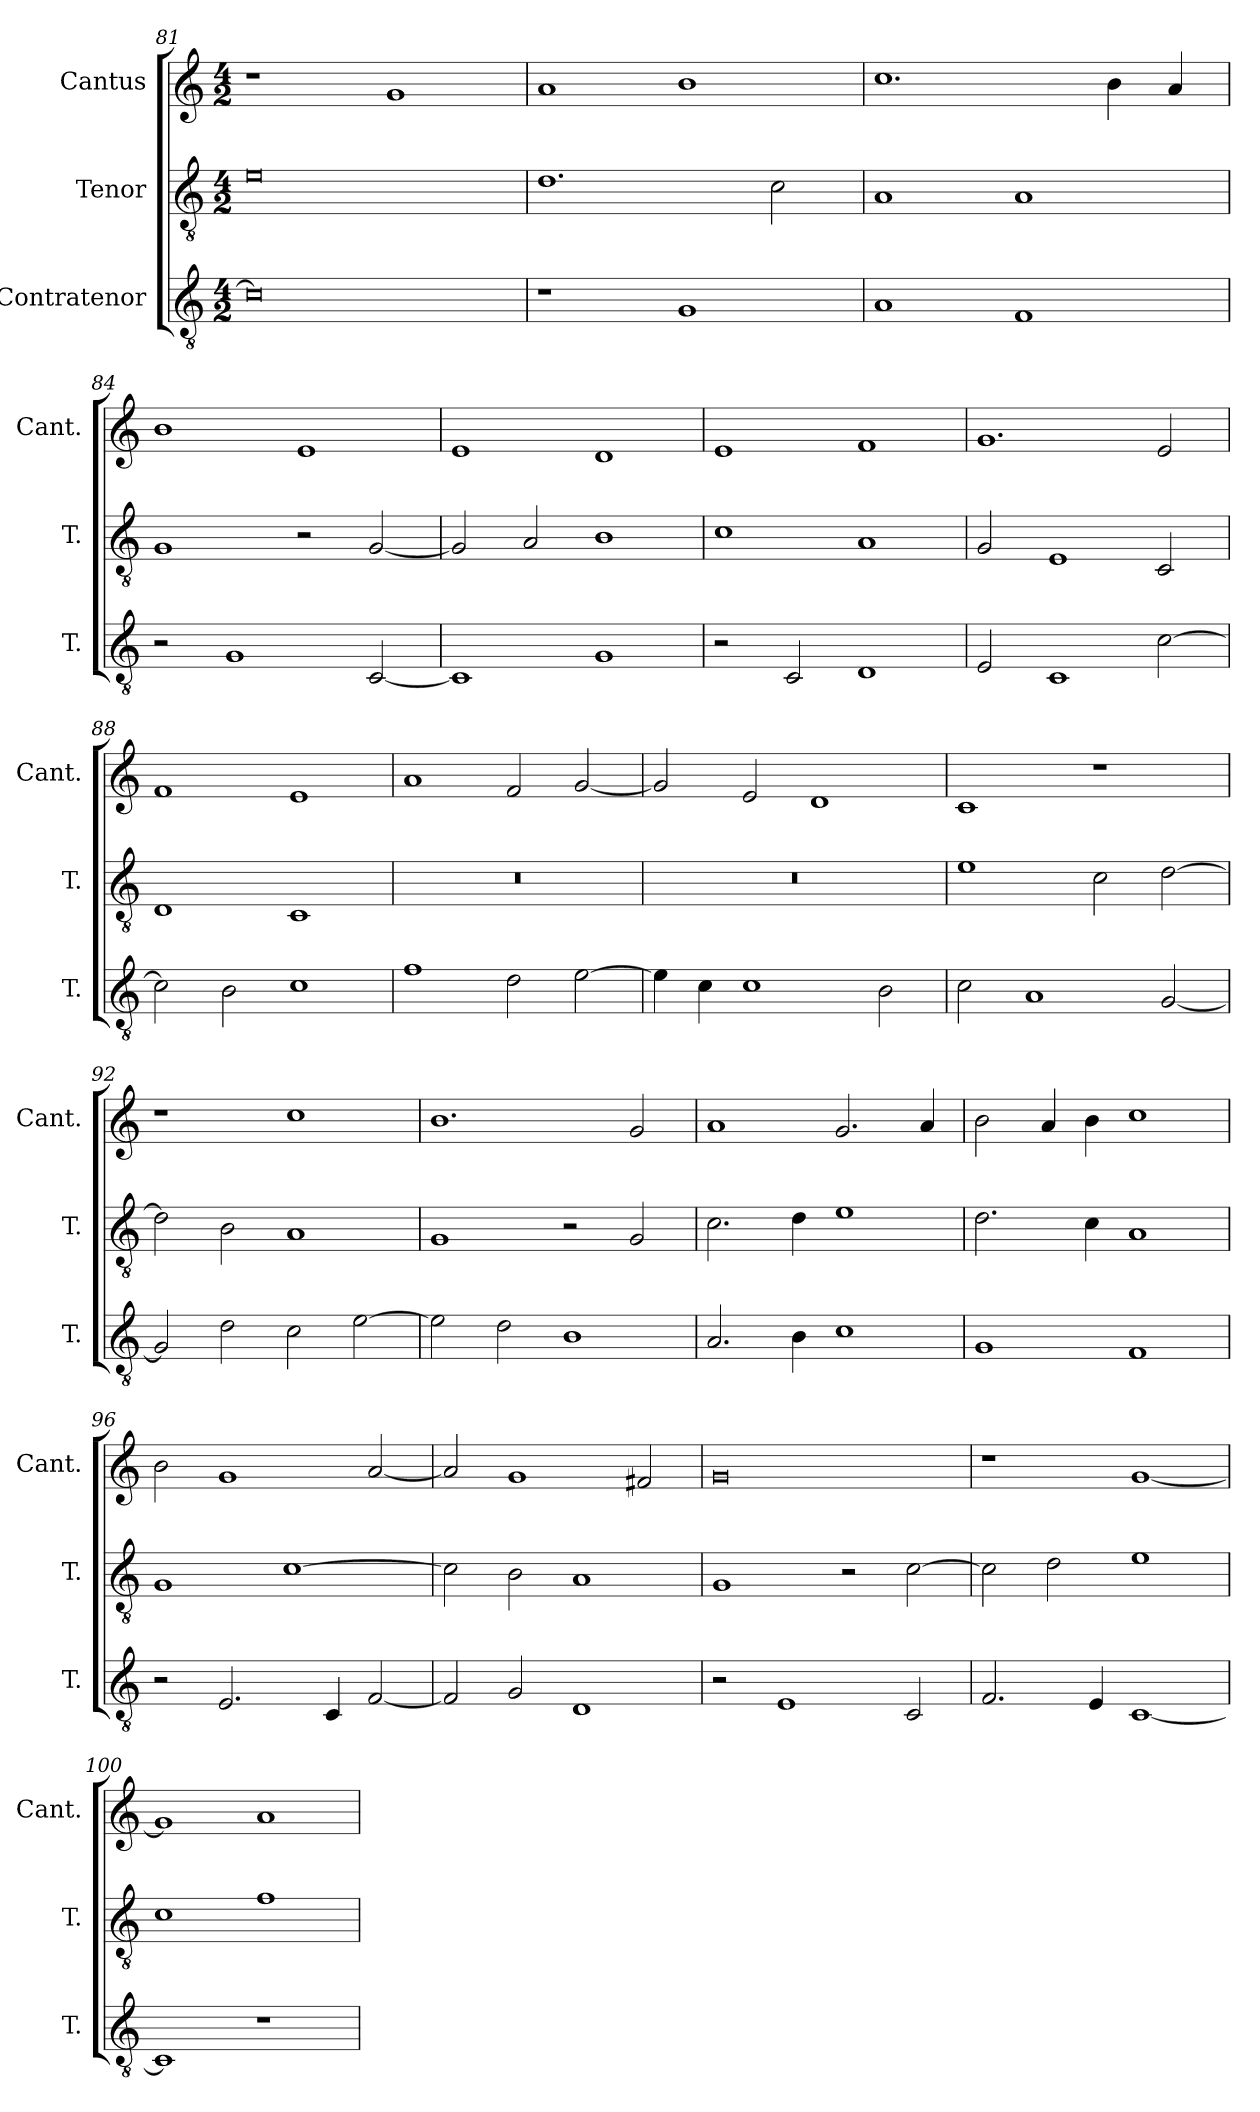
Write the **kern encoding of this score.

**kern	**kern	**kern
*part3	*part2	*part1
*staff3	*staff2	*staff1
*I"Contratenor	*I"Tenor	*I"Cantus
*I'T.	*I'T.	*I'Cant.
*clefGv2	*clefGv2	*clefG2
*ITrd7c12	*ITrd7c12	*
*k[]	*k[]	*k[]
*C:	*C:	*C:
*M4/2	*M4/2	*M4/2
=81	=81	=81
0C\]	0E\	1r
.	.	1g/
=82	=82	=82
1r	1.D\	1a/
1GG/	.	1b\
.	2C\	.
=83	=83	=83
1AA/	1AA/	1.cc\
1FF/	1AA/	.
.	.	4b\
.	.	4a/
=84	=84	=84
2r	1GG/	1b\
1GG/	.	.
.	2r	1e/
[2CC/	[2GG/	.
=85	=85	=85
1CC/]	2GG/]	1e/
.	2AA/	.
1GG/	1BB\	1d/
=86	=86	=86
2r	1C\	1e/
2CC/	.	.
1DD/	1AA/	1f/
=87	=87	=87
2EE/	2GG/	1.g/
1CC/	1EE/	.
[2C\	2CC/	2e/
=88	=88	=88
2C\]	1DD/	1f/
2BB\	.	.
1C\	1CC/	1e/
=89	=89	=89
1F\	0r	1a/
2D\	.	2f/
[2E\	.	[2g/
=90	=90	=90
4E\]	0r	2g/]
4C\	.	.
1C\	.	2e/
.	.	1d/
2BB\	.	.
=91	=91	=91
2C\	1E\	1c/
1AA/	.	.
.	2C\	1r
[2GG/	[2D\	.
=92	=92	=92
2GG/]	2D\]	1r
2D\	2BB\	.
2C\	1AA/	1cc\
[2E\	.	.
=93	=93	=93
2E\]	1GG/	1.b\
2D\	.	.
1BB\	2r	.
.	2GG/	2g/
=94	=94	=94
2.AA/	2.C\	1a/
4BB\	4D\	.
1C\	1E\	2.g/
.	.	4a/
=95	=95	=95
1GG/	2.D\	2b\
.	.	4a/
.	4C\	4b\
1FF/	1AA/	1cc\
=96	=96	=96
2r	1GG/	2b\
2.EE/	.	1g/
.	[1C\	.
4CC/	.	.
[2FF/	.	[2a/
=97	=97	=97
2FF/]	2C\]	2a/]
2GG/	2BB\	1g/
1DD/	1AA/	.
.	.	2f#X/
=98	=98	=98
2r	1GG/	0g/
1EE/	.	.
.	2r	.
2CC/	[2C\	.
=99	=99	=99
2.FF/	2C\]	1r
.	2D\	.
4EE/	.	.
[1CC/	1E\	[1g/
=100	=100	=100
1CC/]	1C\	1g/]
1r	1F\	1a/
=	=	=
*-	*-	*-
